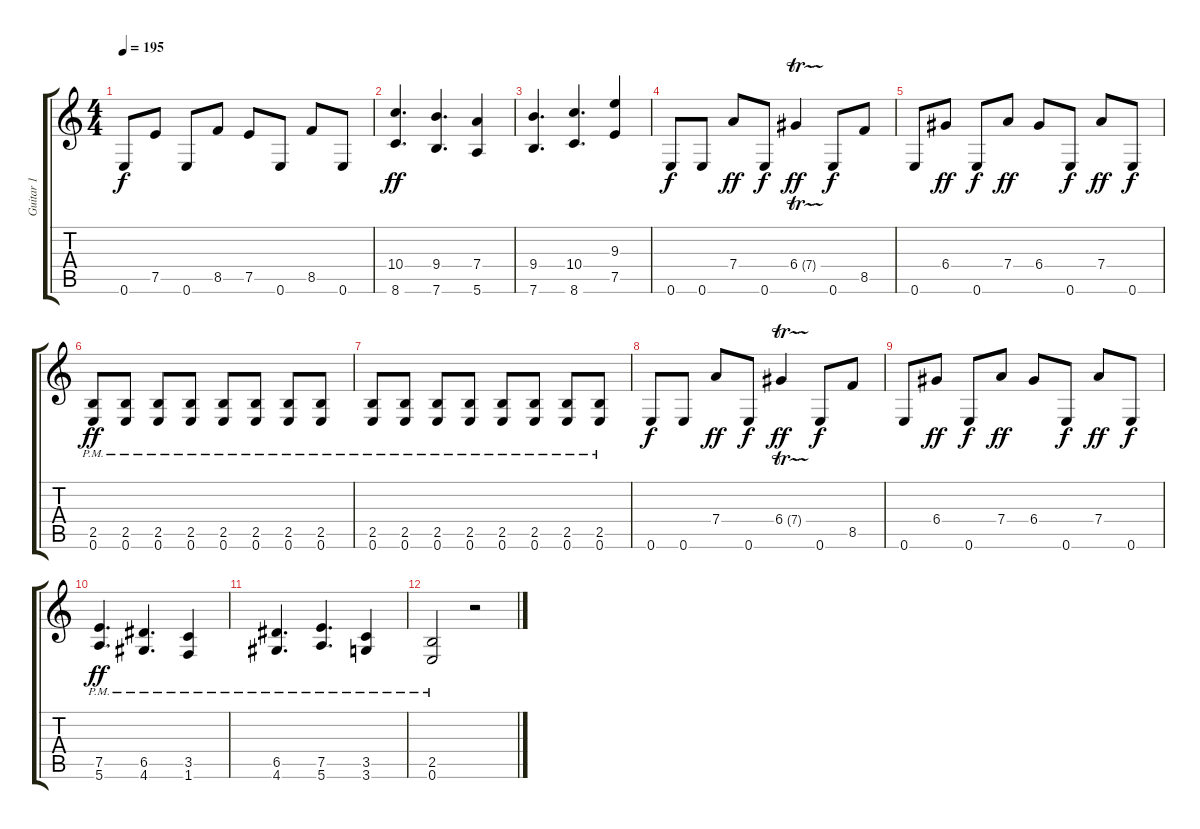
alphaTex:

\track ("Guitar 1" "Guitar 1") {instrument distortionguitar}
\staff {score tabs}
\tuning (E4 B3 G3 D3 A2 E2) {hide}
\ts (4 4)
\tempo 195
\clef g2
\ks c
0.6.8{dy f} 7.5.8 0.6.8 8.5.8 7.5.8 0.6.8 8.5.8 0.6.8 |
(10.4 8.6).4{d dy ff} (9.4 7.6).4{d} (7.4 5.6).4 |
(9.4 7.6).4{d} (10.4 8.6).4{d} (9.3 7.5).4 |
0.6.8{dy f} 0.6.8 7.4.8{dy ff} 0.6.8{dy f} 6.4{tr (7 16)}.4{dy ff} 0.6.8{dy f} 8.5.8 |
0.6.8 6.4.8{dy ff} 0.6.8{dy f} 7.4.8{dy ff} 6.4.8 0.6.8{dy f} 7.4.8{dy ff} 0.6.8{dy f} |
(2.5 0.6{pm}).8{dy ff} (2.5 0.6{pm}).8 (2.5 0.6{pm}).8 (2.5 0.6{pm}).8 (2.5 0.6{pm}).8 (2.5 0.6{pm}).8 (2.5 0.6{pm}).8 (2.5 0.6{pm}).8 |
(2.5 0.6{pm}).8 (2.5 0.6{pm}).8 (2.5 0.6{pm}).8 (2.5 0.6{pm}).8 (2.5 0.6{pm}).8 (2.5 0.6{pm}).8 (2.5 0.6{pm}).8 (2.5 0.6{pm}).8 |
0.6.8{dy f} 0.6.8 7.4.8{dy ff} 0.6.8{dy f} 6.4{tr (7 16)}.4{dy ff} 0.6.8{dy f} 8.5.8 |
0.6.8 6.4.8{dy ff} 0.6.8{dy f} 7.4.8{dy ff} 6.4.8 0.6.8{dy f} 7.4.8{dy ff} 0.6.8{dy f} |
(7.5{pm} 5.6).4{d dy ff} (6.5{pm} 4.6).4{d} (3.5{pm} 1.6).4 |
(6.5{pm} 4.6{pm}).4{d} (7.5{pm} 5.6{pm}).4{d} (3.5{pm} 3.6{pm}).4 |
(2.5{pm} 0.6{pm}).2 r.2
